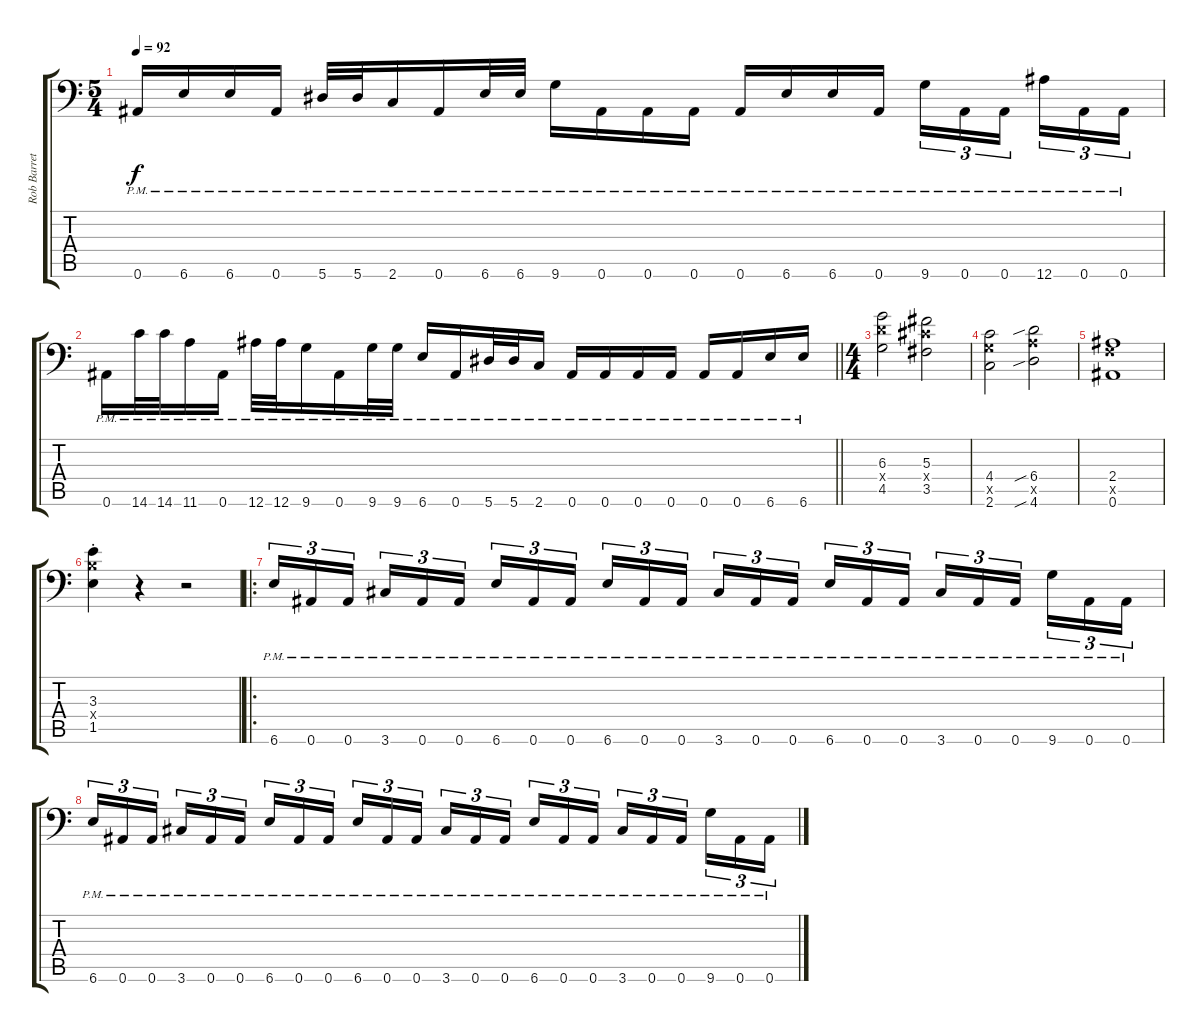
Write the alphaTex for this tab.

\track ("Rob Barrett (Rhythm)" "Rob Barret") {instrument distortionguitar}
\staff {score tabs}
\tuning (Bb3 F3 Db3 Ab2 Eb2 Bb1) {hide}
\ts (5 4)
\tempo 92
\clef f4
\ks c
0.6{pm}.16{dy f} 6.6{pm}.16 6.6{pm}.16 0.6{pm}.16 5.6{pm}.32 5.6{pm}.32 2.6{pm}.16 0.6{pm}.16 6.6{pm}.32 6.6{pm}.32 9.6{pm}.16 0.6{pm}.16 0.6{pm}.16 0.6{pm}.16 0.6{pm}.16 6.6{pm}.16 6.6{pm}.16 0.6{pm}.16 9.6{pm}.16{tu (3 2)} 0.6{pm}.16{tu (3 2)} 0.6{pm}.16{tu (3 2) beam splitsecondary} 12.6{pm}.16{tu (3 2)} 0.6{pm}.16{tu (3 2)} 0.6{pm}.16{tu (3 2)} |
\barLineRight lightlight
0.6{pm}.16 14.6{pm}.32 14.6{pm}.32 11.6{pm}.16 0.6{pm}.16 12.6{pm}.32 12.6{pm}.32 9.6{pm}.16 0.6{pm}.16 9.6{pm}.32 9.6{pm}.32 6.6{pm}.16 0.6{pm}.16 5.6{pm}.32 5.6{pm}.32 2.6{pm}.16 0.6{pm}.16 0.6{pm}.16 0.6{pm}.16 0.6{pm}.16 0.6{pm}.16 0.6{pm}.16 6.6{pm}.16 6.6{pm}.16 |
\ts (4 4)
(6.3 6.4{x} 4.5).2 (5.3 5.4{x} 3.5).2 |
(4.4 4.5{x} 2.6).2 (6.4{sib} 6.5{x} 4.6{sib}).2 |
(2.4 2.5{x} 0.6).1 |
(3.3{st} 3.4{x} 1.5{st}).4 r.4 r.2 |
\ro
6.6{pm}.16{tu (3 2)} 0.6{pm}.16{tu (3 2)} 0.6{pm}.16{tu (3 2) beam splitsecondary} 3.6{pm}.16{tu (3 2)} 0.6{pm}.16{tu (3 2)} 0.6{pm}.16{tu (3 2)} 6.6{pm}.16{tu (3 2)} 0.6{pm}.16{tu (3 2)} 0.6{pm}.16{tu (3 2) beam splitsecondary} 6.6{pm}.16{tu (3 2)} 0.6{pm}.16{tu (3 2)} 0.6{pm}.16{tu (3 2)} 3.6{pm}.16{tu (3 2)} 0.6{pm}.16{tu (3 2)} 0.6{pm}.16{tu (3 2) beam splitsecondary} 6.6{pm}.16{tu (3 2)} 0.6{pm}.16{tu (3 2)} 0.6{pm}.16{tu (3 2)} 3.6{pm}.16{tu (3 2)} 0.6{pm}.16{tu (3 2)} 0.6{pm}.16{tu (3 2) beam splitsecondary} 9.6{pm}.16{tu (3 2)} 0.6{pm}.16{tu (3 2)} 0.6{pm}.16{tu (3 2)} |
6.6{pm}.16{tu (3 2)} 0.6{pm}.16{tu (3 2)} 0.6{pm}.16{tu (3 2) beam splitsecondary} 3.6{pm}.16{tu (3 2)} 0.6{pm}.16{tu (3 2)} 0.6{pm}.16{tu (3 2)} 6.6{pm}.16{tu (3 2)} 0.6{pm}.16{tu (3 2)} 0.6{pm}.16{tu (3 2) beam splitsecondary} 6.6{pm}.16{tu (3 2)} 0.6{pm}.16{tu (3 2)} 0.6{pm}.16{tu (3 2)} 3.6{pm}.16{tu (3 2)} 0.6{pm}.16{tu (3 2)} 0.6{pm}.16{tu (3 2) beam splitsecondary} 6.6{pm}.16{tu (3 2)} 0.6{pm}.16{tu (3 2)} 0.6{pm}.16{tu (3 2)} 3.6{pm}.16{tu (3 2)} 0.6{pm}.16{tu (3 2)} 0.6{pm}.16{tu (3 2) beam splitsecondary} 9.6{pm}.16{tu (3 2)} 0.6{pm}.16{tu (3 2)} 0.6{pm}.16{tu (3 2)}
